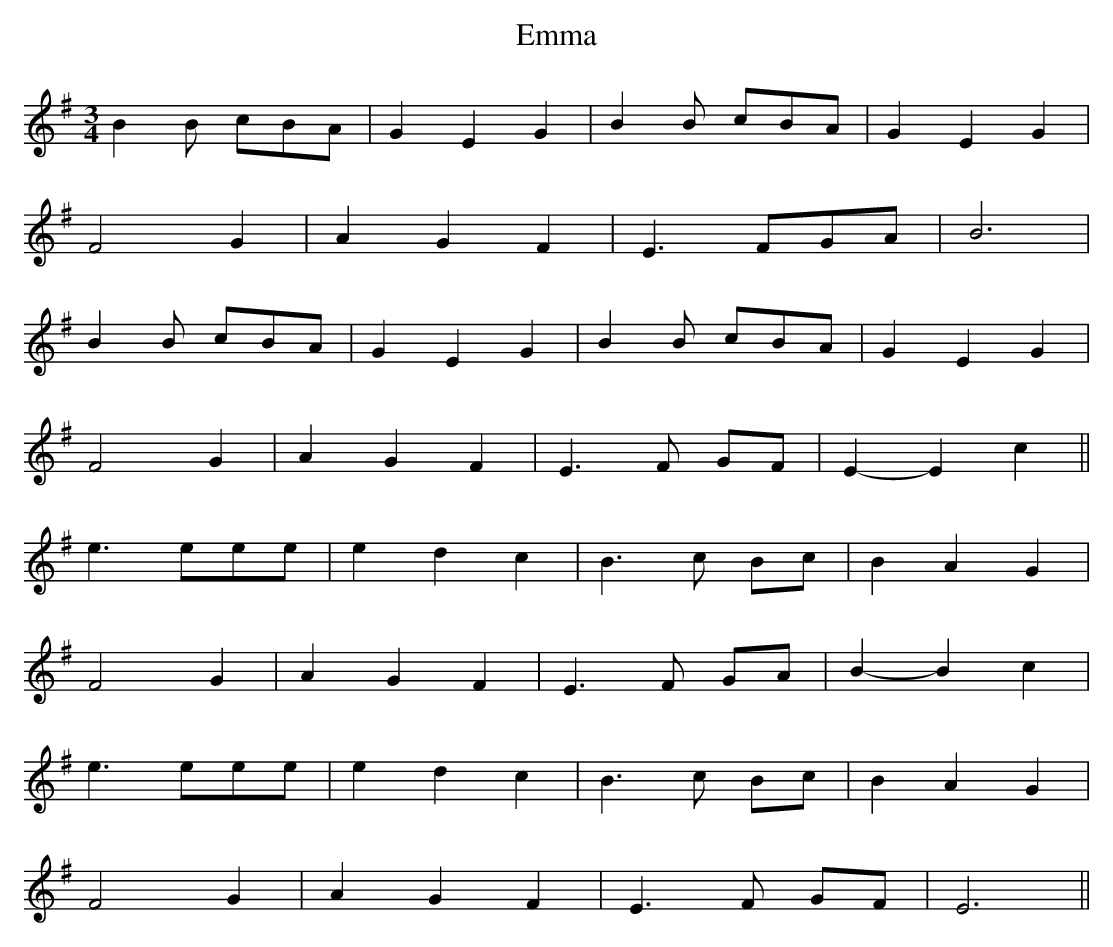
X:1
T:Emma
M:3/4
L:1/8
K:Em
B2 B cBA|G2 E2 G2|B2 B cBA|G2 E2 G2|
F4 G2|A2 G2 F2|E3 FGA|B6|
B2 B cBA|G2 E2 G2|B2 B cBA|G2 E2 G2|
F4 G2|A2 G2 F2|E3 F GF|E2-E2 c2||
e3 eee|e2 d2 c2|B3 c Bc|B2 A2 G2|
F4 G2|A2 G2 F2|E3 F GA|B2-B2 c2|
e3 eee|e2 d2 c2|B3 c Bc|B2 A2 G2|
F4 G2|A2 G2 F2|E3 F GF|E6||
